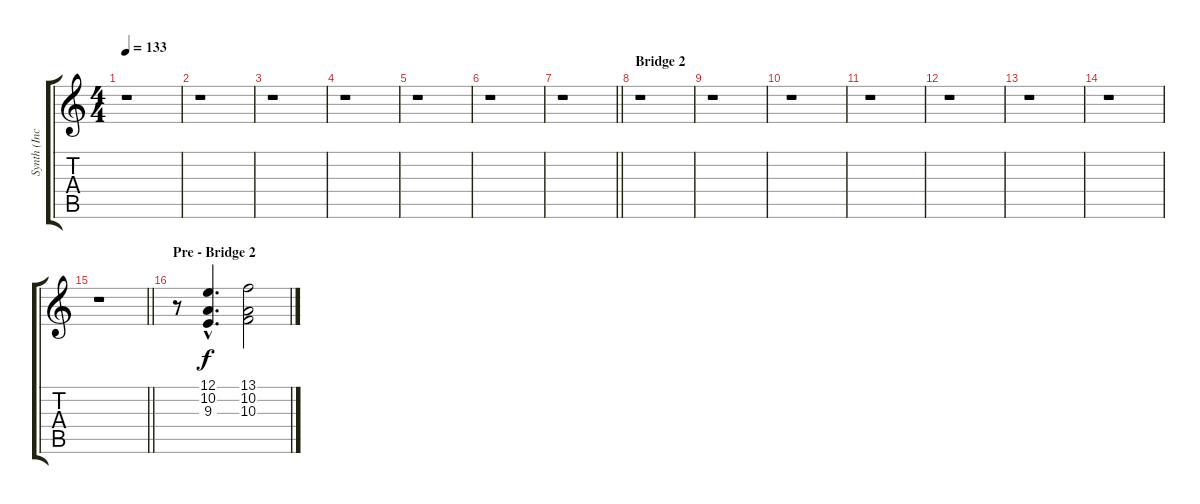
\track ("Synth (Incoplete)" "Synth (Inc") {instrument pad7halo}
\staff {score tabs}
\tuning (E4 B3 G3 D3 A2 E2) {hide}
\ts (4 4)
\tempo 133
\clef g2
\ks c
r.1{dy f} |
r.1 |
r.1 |
r.1 |
r.1 |
r.1 |
\barLineRight lightlight
r.1 |
\section ("" "Bridge 2")
r.1 |
r.1 |
r.1 |
r.1 |
r.1 |
r.1 |
r.1 |
\barLineRight lightlight
r.1 |
\section ("" "Pre - Bridge 2")
r.8{volume 11} (12.1{hac} 10.2{hac} 9.3{hac}).4{d} (13.1 10.2 10.3).2
